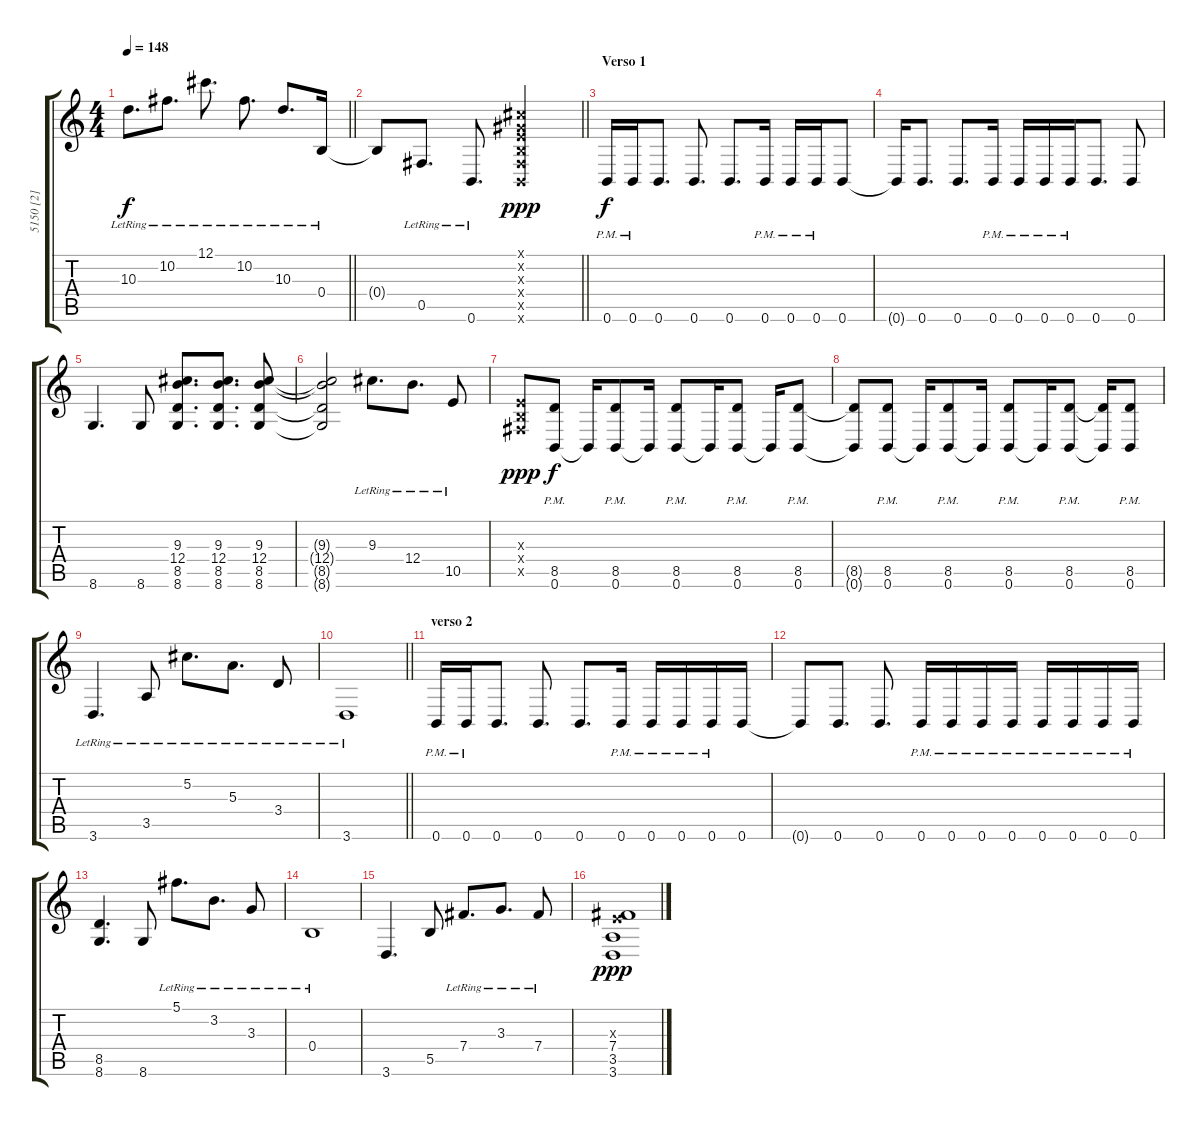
\track ("5150 [2]" "5150 [2]") {instrument electricguitarjazz}
\staff {score tabs}
\tuning (Db4 Ab3 E3 B2 Gb2 B1) {hide}
\ts (4 4)
\tempo 148
\clef g2
\barLineRight lightlight
\ks c
10.3{lr}.8{d dy f} 10.2{lr}.8{d} 12.1{lr}.8{d} 10.2{lr}.8{d} 10.3{lr}.8{d} 0.4{lr}.16 |
\barLineRight lightlight
0.4{t}.8 0.5{lr}.8{d} 0.6{lr}.8{d} (0.1{x} 0.2{x} 0.3{x} 0.4{x} 0.5{x} 0.6{x}).2{dy ppp} |
\section ("" "Verso 1")
0.6{pm}.16{dy f} 0.6{pm}.16 0.6.8{d} 0.6.8{d} 0.6.8{d} 0.6{pm}.16 0.6{pm}.16 0.6{pm}.16 0.6.8 |
0.6{t}.16 0.6.8{d} 0.6.8{d} 0.6{pm}.16 0.6{pm}.16 0.6{pm}.16 0.6{pm}.16 0.6.8{d} 0.6.8 |
8.6.4{d} 8.6.8 (9.3 12.4 8.5 8.6).8{d} (9.3 12.4 8.5 8.6).8{d} (9.3 12.4 8.5 8.6).8 |
(9.3{t} 12.4{t} 8.5{t} 8.6{t}).2 9.3{lr}.8{d} 12.4{lr}.8{d} 10.5{lr}.8 |
(0.3{x} 0.4{x} 0.5{x}).8{dy ppp} (8.5{pm} 0.6).8{dy f} 0.6{t}.16 (8.5{pm} 0.6).8 0.6{t}.16 (8.5{pm} 0.6).8 0.6{t}.16 (8.5{pm} 0.6).8 0.6{t}.16 (8.5{pm} 0.6).8 |
(8.5{t} 0.6{t}).8 (8.5{pm} 0.6).8 0.6{t}.16 (8.5{pm} 0.6).8 0.6{t}.16 (8.5{pm} 0.6).8 0.6{t}.16 (8.5{pm} 0.6).8 (8.5{t} 0.6{t}).16 (8.5{pm} 0.6).8 |
3.6{lr}.4{d} 3.5{lr}.8 5.2{lr}.8{d} 5.3{lr}.8{d} 3.4{lr}.8 |
\barLineRight lightlight
3.6{lr}.1 |
\section ("" "verso 2")
0.6{pm}.16 0.6{pm}.16 0.6.8{d} 0.6.8{d} 0.6.8{d} 0.6{pm}.16 0.6{pm}.16 0.6{pm}.16 0.6{pm}.16 0.6.16 |
0.6{t}.8 0.6.8{d} 0.6.8{d} 0.6{pm}.16 0.6{pm}.16 0.6{pm}.16 0.6{pm}.16 0.6{pm}.16 0.6{pm}.16 0.6{pm}.16 0.6{pm}.16 |
(8.5 8.6).4{d} 8.6.8 5.1{lr}.8{d} 3.2{lr}.8{d} 3.3{lr}.8 |
0.4{lr}.1 |
3.6.4{d} 5.5.8 7.4{lr}.8{d} 3.3{lr}.8{d} 7.4{lr}.8 |
(0.3{x} 7.4 3.5 3.6).1{dy ppp}
